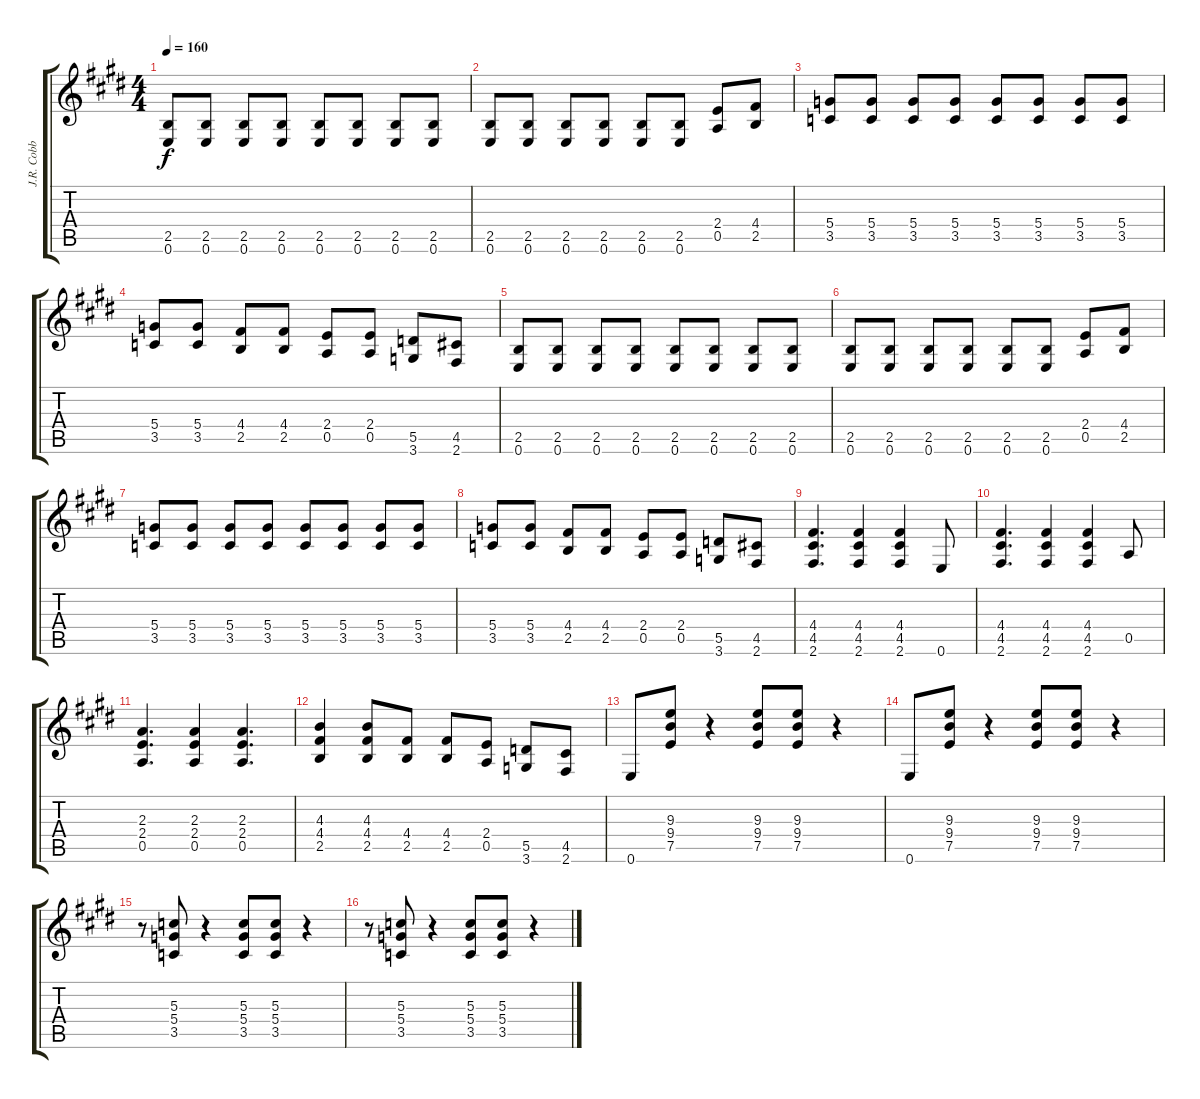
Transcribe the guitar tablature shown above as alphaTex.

\track ("J.R. Cobb Guitar II" "J.R. Cobb ") {instrument distortionguitar}
\staff {score tabs}
\tuning (E4 B3 G3 D3 A2 E2) {hide}
\ts (4 4)
\tempo 160
\clef g2
\ks e
(2.5 0.6).8{dy f} (2.5 0.6).8 (2.5 0.6).8 (2.5 0.6).8 (2.5 0.6).8 (2.5 0.6).8 (2.5 0.6).8 (2.5 0.6).8 |
(2.5 0.6).8 (2.5 0.6).8 (2.5 0.6).8 (2.5 0.6).8 (2.5 0.6).8 (2.5 0.6).8 (2.4 0.5).8 (4.4 2.5).8 |
(5.4 3.5).8 (5.4 3.5).8 (5.4 3.5).8 (5.4 3.5).8 (5.4 3.5).8 (5.4 3.5).8 (5.4 3.5).8 (5.4 3.5).8 |
(5.4 3.5).8 (5.4 3.5).8 (4.4 2.5).8 (4.4 2.5).8 (2.4 0.5).8 (2.4 0.5).8 (5.5 3.6).8 (4.5 2.6).8 |
(2.5 0.6).8 (2.5 0.6).8 (2.5 0.6).8 (2.5 0.6).8 (2.5 0.6).8 (2.5 0.6).8 (2.5 0.6).8 (2.5 0.6).8 |
(2.5 0.6).8 (2.5 0.6).8 (2.5 0.6).8 (2.5 0.6).8 (2.5 0.6).8 (2.5 0.6).8 (2.4 0.5).8 (4.4 2.5).8 |
(5.4 3.5).8 (5.4 3.5).8 (5.4 3.5).8 (5.4 3.5).8 (5.4 3.5).8 (5.4 3.5).8 (5.4 3.5).8 (5.4 3.5).8 |
(5.4 3.5).8 (5.4 3.5).8 (4.4 2.5).8 (4.4 2.5).8 (2.4 0.5).8 (2.4 0.5).8 (5.5 3.6).8 (4.5 2.6).8 |
(4.4 4.5 2.6).4{d} (4.4 4.5 2.6).4 (4.4 4.5 2.6).4 0.6.8 |
(4.4 4.5 2.6).4{d} (4.4 4.5 2.6).4 (4.4 4.5 2.6).4 0.5.8 |
(2.3 2.4 0.5).4{d} (2.3 2.4 0.5).4 (2.3 2.4 0.5).4{d} |
(4.3 4.4 2.5).4 (4.3 4.4 2.5).8 (4.4 2.5).8 (4.4 2.5).8 (2.4 0.5).8 (5.5 3.6).8 (4.5 2.6).8 |
0.6.8{volume 10} (9.3 9.4 7.5).8 r.4 (9.3 9.4 7.5).8 (9.3 9.4 7.5).8 r.4 |
0.6.8 (9.3 9.4 7.5).8 r.4 (9.3 9.4 7.5).8 (9.3 9.4 7.5).8 r.4 |
r.8 (5.3 5.4 3.5).8 r.4 (5.3 5.4 3.5).8 (5.3 5.4 3.5).8 r.4 |
r.8 (5.3 5.4 3.5).8 r.4 (5.3 5.4 3.5).8 (5.3 5.4 3.5).8 r.4
